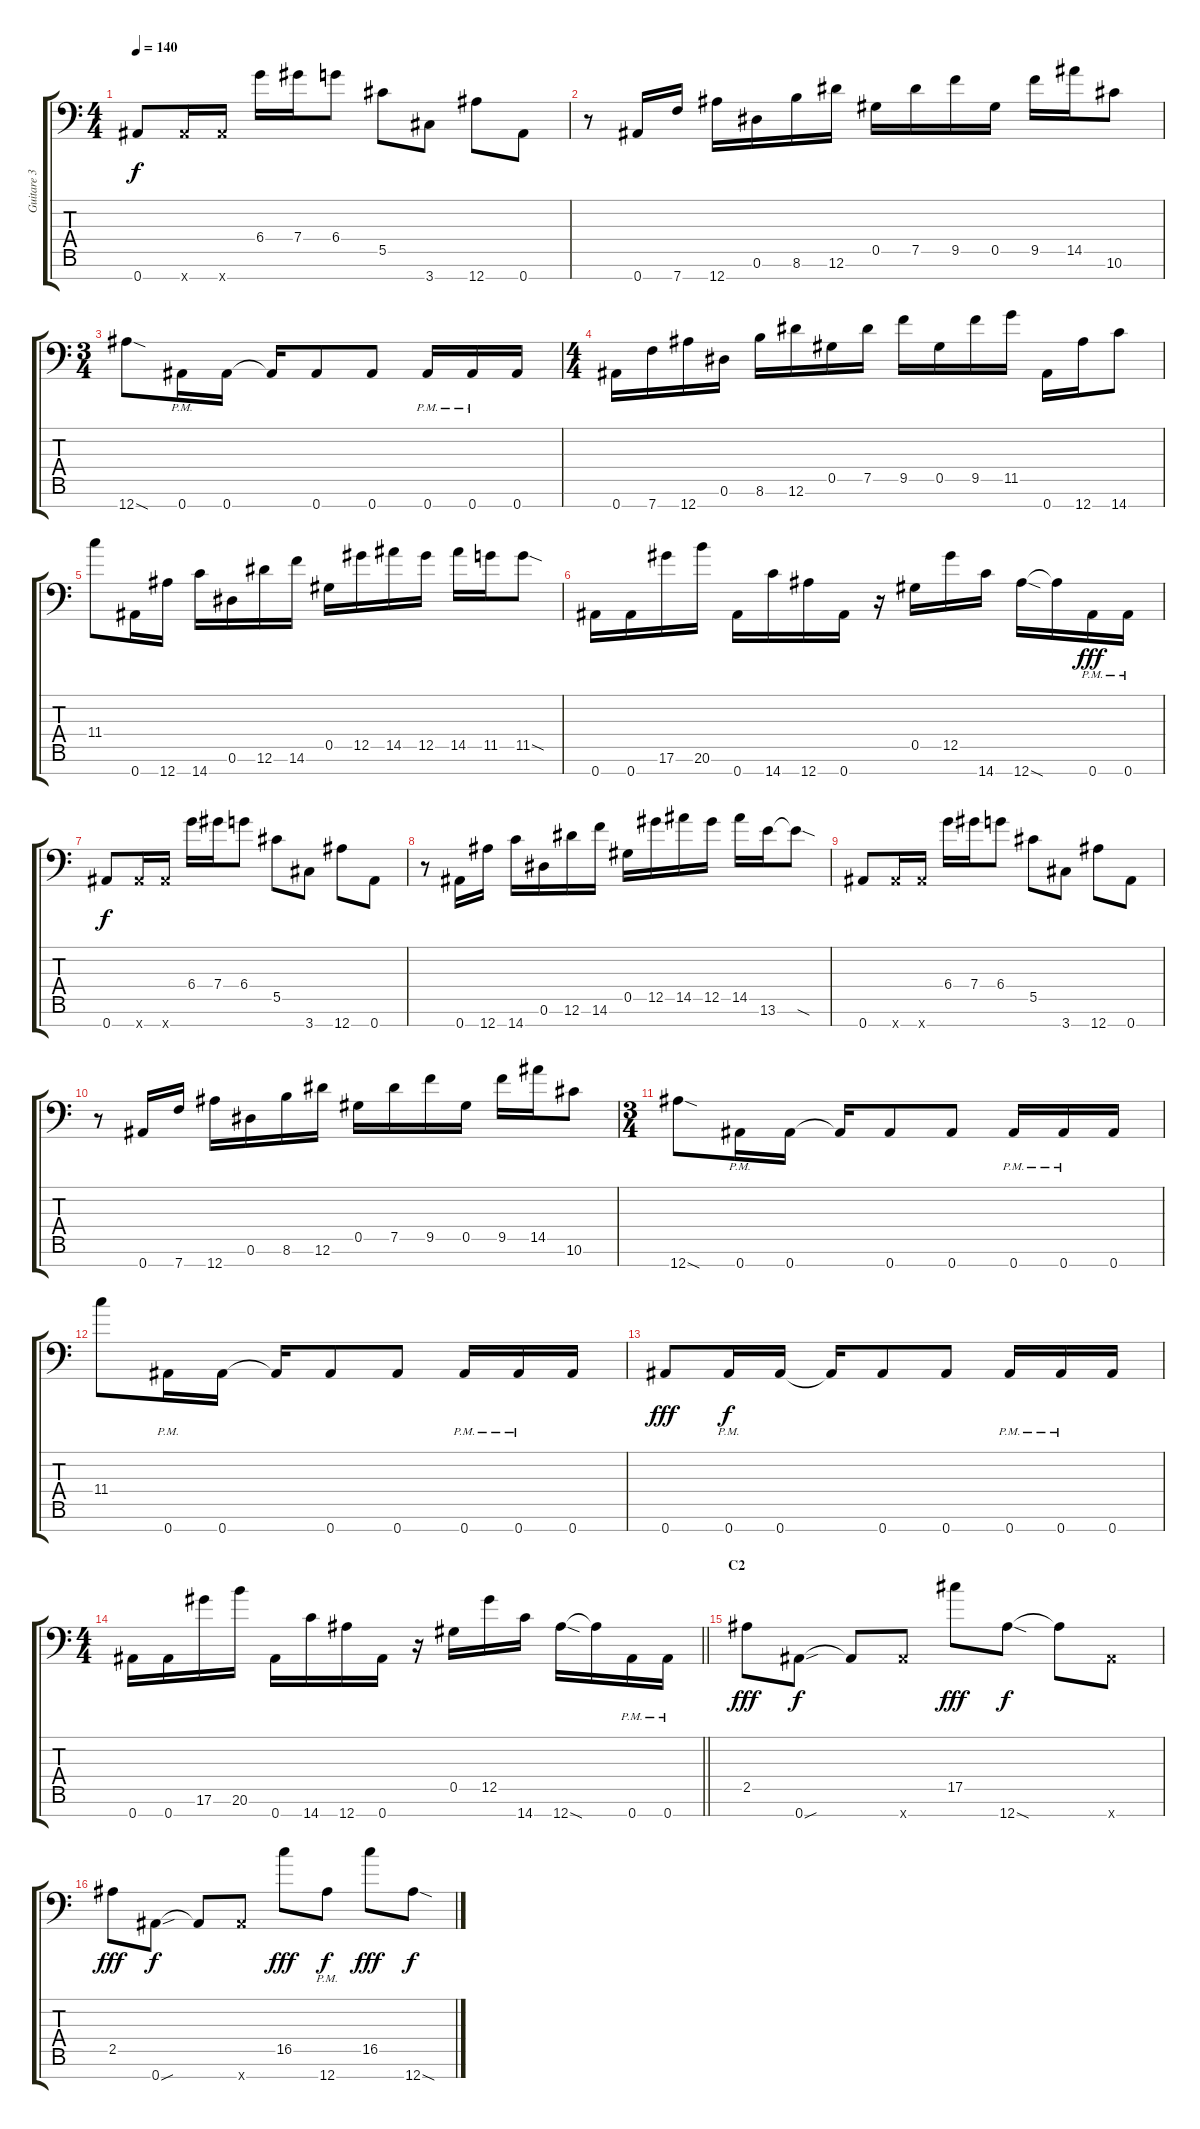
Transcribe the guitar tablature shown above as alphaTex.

\track ("Guitare 3" "Guitare 3") {instrument distortionguitar}
\staff {score tabs}
\tuning (Eb4 Bb3 Gb3 Db3 Ab2 Eb2 Bb1) {hide}
\ts (4 4)
\tempo 140
\clef f4
\ks c
0.7.8{dy f} 0.7{x}.16 0.7{x}.16 6.4.16 7.4.16 6.4.8 5.5.8 3.7.8 12.7.8 0.7.8 |
r.8 0.7.16 7.7.16 12.7.16 0.6.16 8.6.16 12.6.16 0.5.16 7.5.16 9.5.16 0.5.16 9.5.16 14.5.16 10.6.8 |
\ts (3 4)
12.7{sod}.8 0.7{pm}.16 0.7.16 0.7{t}.16 0.7.8 0.7.8 0.7{pm}.16 0.7{pm}.16 0.7.16 |
\ts (4 4)
0.7.16 7.7.16 12.7.16 0.6.16 8.6.16 12.6.16 0.5.16 7.5.16 9.5.16 0.5.16 9.5.16 11.5.16 0.7.16 12.7.16 14.7.8 |
11.4.8 0.7.16 12.7.16 14.7.16 0.6.16 12.6.16 14.6.16 0.5.16 12.5.16 14.5.16 12.5.16 14.5.16 11.5.16 11.5{sod}.8 |
0.7.16 0.7.16 17.6.16 20.6.16 0.7.16 14.7.16 12.7.16 0.7.16 r.16 0.5.16 12.5.16 14.7.16 12.7{sod}.16 12.7{t}.16 0.7{pm}.16{dy fff} 0.7{pm}.16 |
0.7.8{dy f} 0.7{x}.16 0.7{x}.16 6.4.16 7.4.16 6.4.8 5.5.8 3.7.8 12.7.8 0.7.8 |
r.8 0.7.16 12.7.16 14.7.16 0.6.16 12.6.16 14.6.16 0.5.16 12.5.16 14.5.16 12.5.16 14.5.16 13.6.16 13.6{sod t}.8 |
0.7.8 0.7{x}.16 0.7{x}.16 6.4.16 7.4.16 6.4.8 5.5.8 3.7.8 12.7.8 0.7.8 |
r.8 0.7.16 7.7.16 12.7.16 0.6.16 8.6.16 12.6.16 0.5.16 7.5.16 9.5.16 0.5.16 9.5.16 14.5.16 10.6.8 |
\ts (3 4)
12.7{sod}.8 0.7{pm}.16 0.7.16 0.7{t}.16 0.7.8 0.7.8 0.7{pm}.16 0.7{pm}.16 0.7.16 |
11.4.8 0.7{pm}.16 0.7.16 0.7{t}.16 0.7.8 0.7.8 0.7{pm}.16 0.7{pm}.16 0.7.16 |
0.7.8{dy fff} 0.7{pm}.16{dy f} 0.7.16 0.7{t}.16 0.7.8 0.7.8 0.7{pm}.16 0.7{pm}.16 0.7.16 |
\ts (4 4)
\barLineRight lightlight
0.7.16 0.7.16 17.6.16 20.6.16 0.7.16 14.7.16 12.7.16 0.7.16 r.16 0.5.16 12.5.16 14.7.16 12.7{sod}.16 12.7{t}.16 0.7{pm}.16 0.7{pm}.16 |
\section ("" "C2")
2.5.8{dy fff} 0.7{sou}.8{dy f} 0.7{t}.8 0.7{x}.8 17.5.8{dy fff} 12.7{sod}.8{dy f} 12.7{t}.8 0.7{x}.8 |
2.5.8{dy fff} 0.7{sou}.8{dy f} 0.7{t}.8 0.7{x}.8 16.5.8{dy fff} 12.7{pm}.8{dy f} 16.5.8{dy fff} 12.7{sod}.8{dy f}
